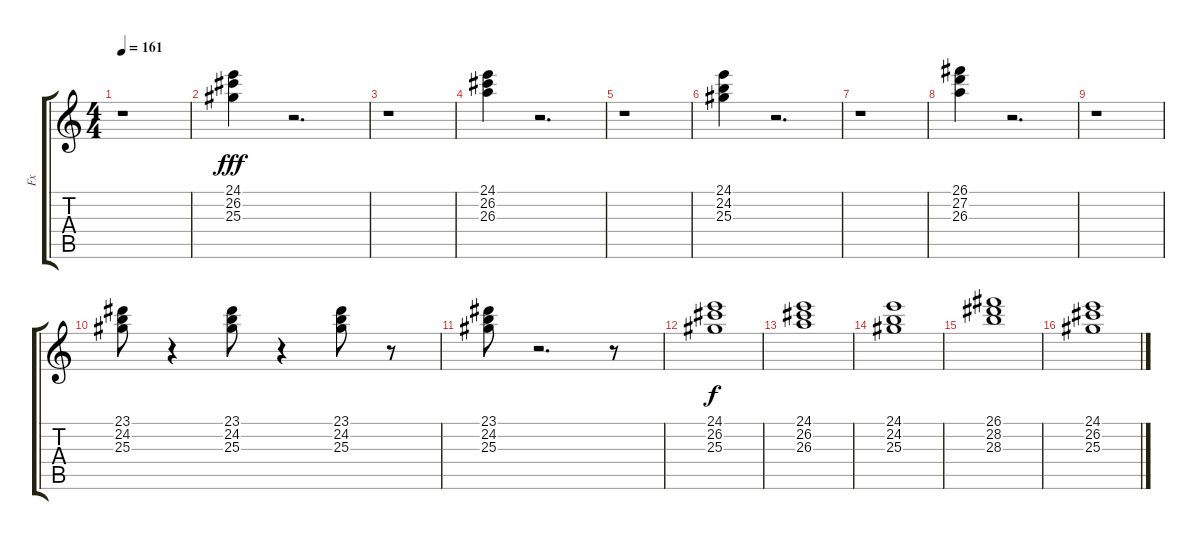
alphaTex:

\track ("Fx" "Fx") {instrument fx5brightness}
\staff {score tabs}
\tuning (E4 B3 G3 D3 A2 E2) {hide}
\ts (4 4)
\tempo 161
\clef g2
\ks c
r.1{dy fff} |
(24.1 26.2 25.3).4 r.2{d} |
r.1 |
(24.1 26.2 26.3).4 r.2{d} |
r.1 |
(24.1 24.2 25.3).4 r.2{d} |
r.1 |
(26.1 27.2 26.3).4 r.2{d} |
r.1 |
(23.1 24.2 25.3).8 r.4 (23.1 24.2 25.3).8 r.4 (23.1 24.2 25.3).8 r.8 |
(23.1 24.2 25.3).8 r.2{d} r.8 |
(24.1 26.2 25.3).1{dy f} |
(24.1 26.2 26.3).1 |
(24.1 24.2 25.3).1 |
(26.1 28.2 28.3).1 |
(24.1 26.2 25.3).1
